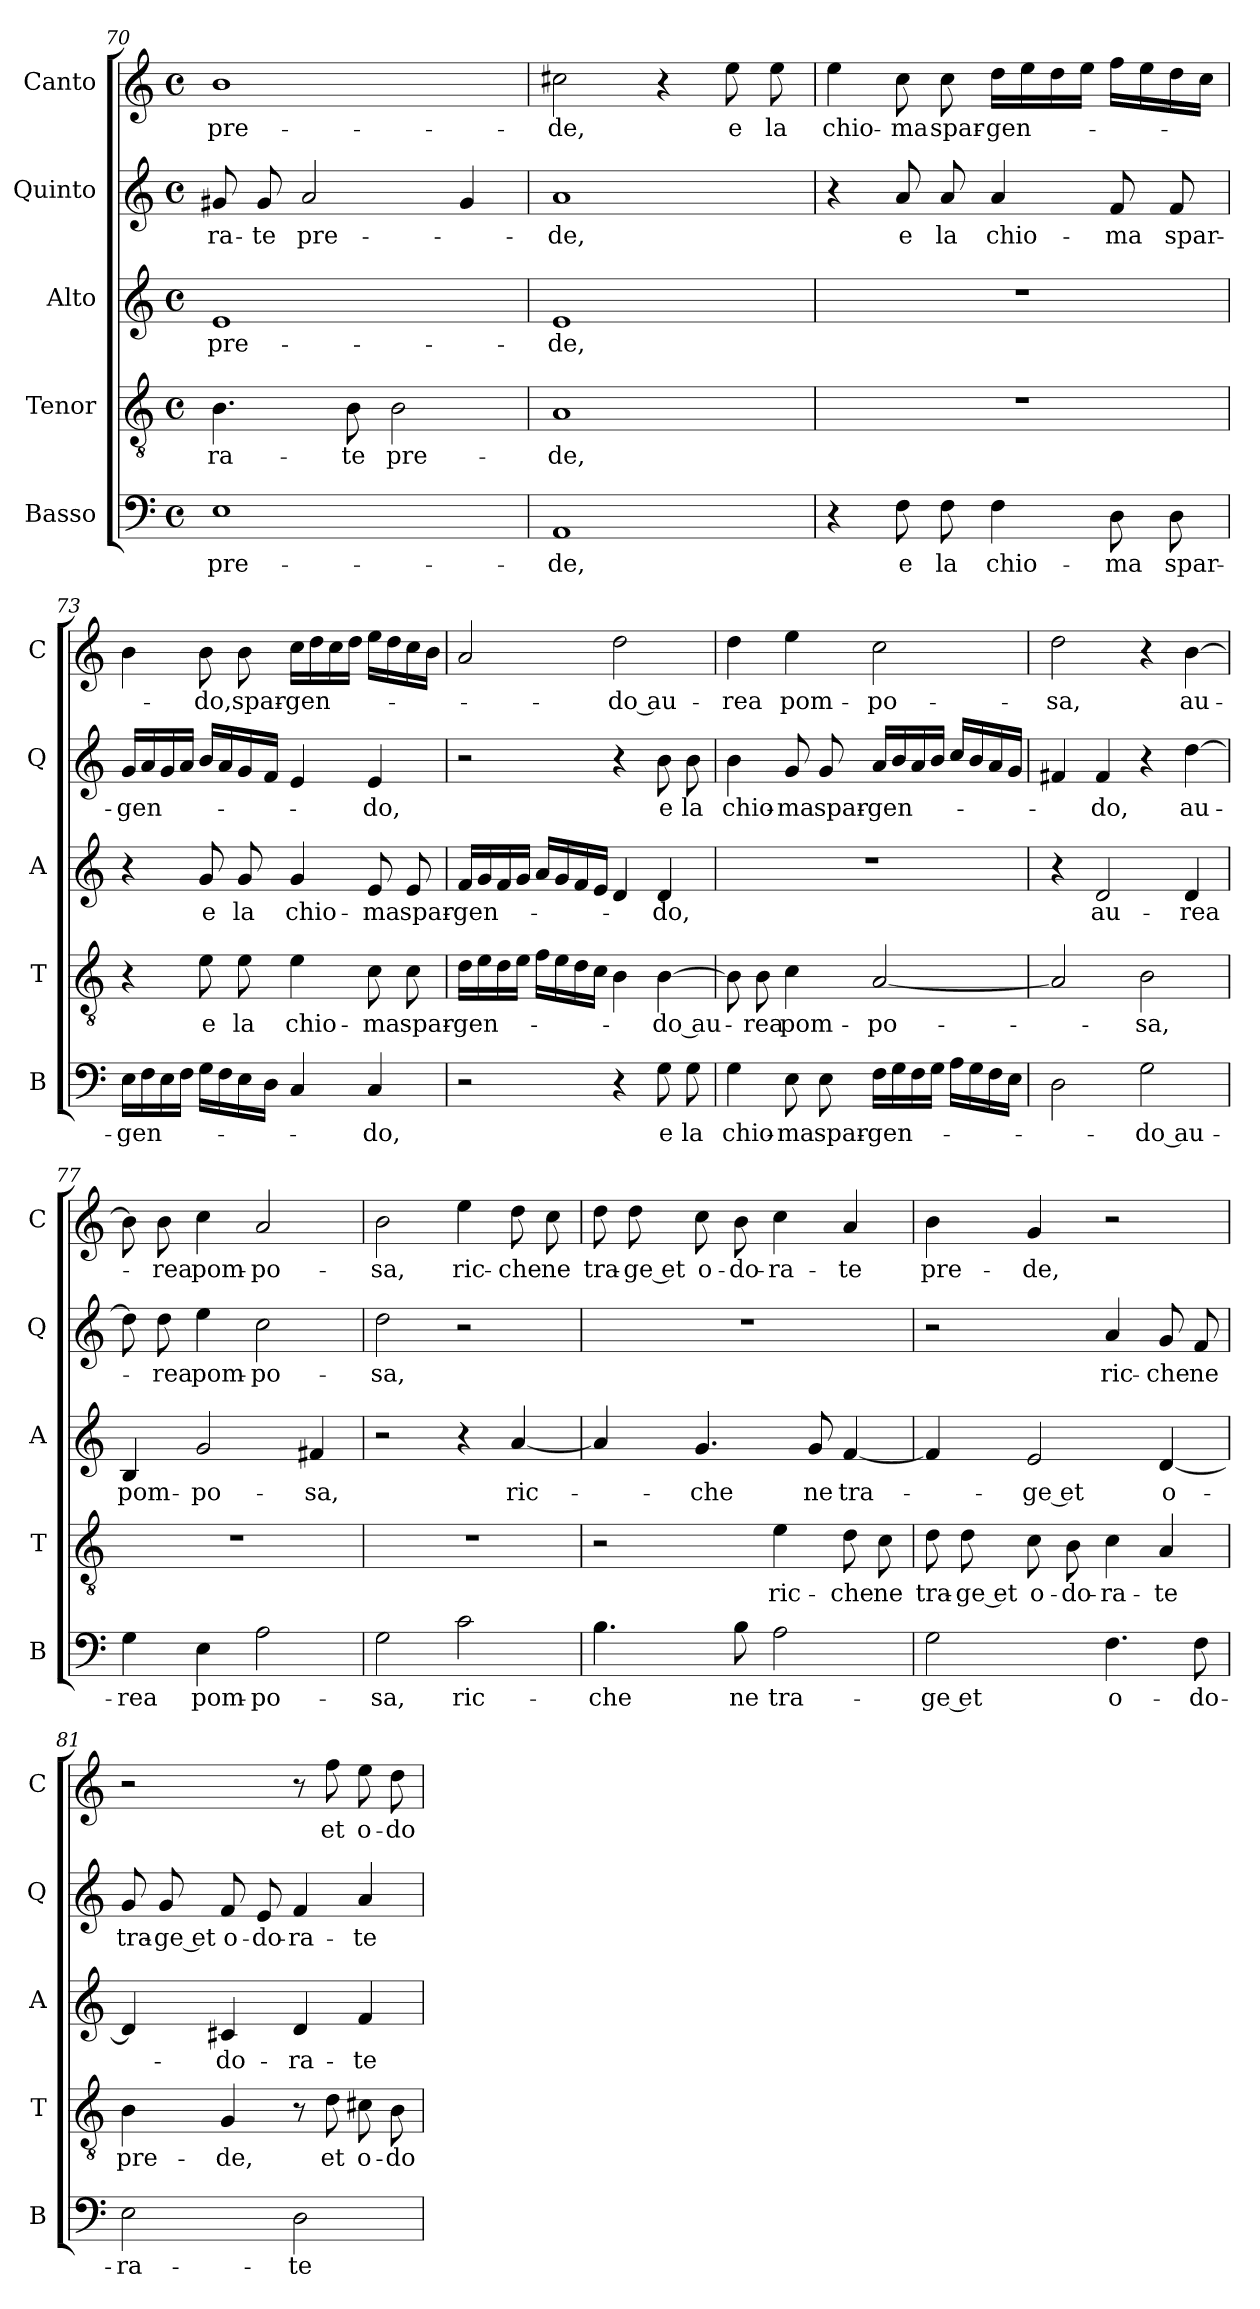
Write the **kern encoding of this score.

**kern	**text	**kern	**text	**kern	**text	**kern	**text	**kern	**text
*part5	*part5	*part4	*part4	*part3	*part3	*part2	*part2	*part1	*part1
*staff5	*staff5	*staff4	*staff4	*staff3	*staff3	*staff2	*staff2	*staff1	*staff1
*I"Basso	*	*I"Tenor	*	*I"Alto	*	*I"Quinto	*	*I"Canto	*
*I'B	*	*I'T	*	*I'A	*	*I'Q	*	*I'C	*
!!LO:LB:g=z
*clefF4	*	*clefGv2	*	*clefG2	*	*clefG2	*	*clefG2	*
*k[]	*	*k[]	*	*k[]	*	*k[]	*	*k[]	*
*C:	*	*C:	*	*C:	*	*C:	*	*C:	*
*M4/4	*	*M4/4	*	*M4/4	*	*M4/4	*	*M4/4	*
*met(c)	*	*met(c)	*	*met(c)	*	*met(c)	*	*met(c)	*
=70	=70	=70	=70	=70	=70	=70	=70	=70	=70
!	!LO:LY:b	!	!LO:LY:b	!	!LO:LY:b	!	!LO:LY:b	!	!LO:LY:b
1E	pre-	4.B\	-ra-	1e	pre-	8g#X/	-ra-	1b	pre-
!	!	!	!	!	!	!	!LO:LY:b	!	!
.	.	.	.	.	.	8g#/	-te	.	.
!	!	!	!	!	!	!	!LO:LY:b	!	!
.	.	.	.	.	.	2a/	pre-	.	.
!	!	!	!LO:LY:b	!	!	!	!	!	!
.	.	8B\	-te	.	.	.	.	.	.
!	!	!	!LO:LY:b	!	!	!	!	!	!
.	.	2B\	pre-	.	.	.	.	.	.
.	.	.	.	.	.	4g#/	.	.	.
=71	=71	=71	=71	=71	=71	=71	=71	=71	=71
!	!LO:LY:b	!	!LO:LY:b	!	!LO:LY:b	!	!LO:LY:b	!	!LO:LY:b
1AA	-de,	1A	-de,	1e	-de,	1a	-de,	2cc#X\	-de,
.	.	.	.	.	.	.	.	4r	.
!	!	!	!	!	!	!	!	!	!LO:LY:b
.	.	.	.	.	.	.	.	8ee\	e
!	!	!	!	!	!	!	!	!	!LO:LY:b
.	.	.	.	.	.	.	.	8ee\	la
=72	=72	=72	=72	=72	=72	=72	=72	=72	=72
!	!	!	!	!	!	!	!	!	!LO:LY:b
4r	.	1r	.	1r	.	4r	.	4ee\	chio-
!	!LO:LY:b	!	!	!	!	!	!LO:LY:b	!	!LO:LY:b
8F\	e	.	.	.	.	8a/	e	8cc\	-ma
!	!LO:LY:b	!	!	!	!	!	!LO:LY:b	!	!LO:LY:b
8F\	la	.	.	.	.	8a/	la	8cc\	spar-
!	!LO:LY:b	!	!	!	!	!	!LO:LY:b	!	!LO:LY:b
4F\	chio-	.	.	.	.	4a/	chio-	16dd\LL	-gen-
.	.	.	.	.	.	.	.	16ee\	.
.	.	.	.	.	.	.	.	16dd\	.
.	.	.	.	.	.	.	.	16ee\JJ	.
!	!LO:LY:b	!	!	!	!	!	!LO:LY:b	!	!
8D\	-ma	.	.	.	.	8f/	-ma	16ff\LL	.
.	.	.	.	.	.	.	.	16ee\	.
!	!LO:LY:b	!	!	!	!	!	!LO:LY:b	!	!
8D\	spar-	.	.	.	.	8f/	spar-	16dd\	.
.	.	.	.	.	.	.	.	16cc\JJ	.
=73	=73	=73	=73	=73	=73	=73	=73	=73	=73
!	!LO:LY:b	!	!	!	!	!	!LO:LY:b	!	!
16E\LL	-gen-	4r	.	4r	.	16g/LL	-gen-	4b\	.
16F\	.	.	.	.	.	16a/	.	.	.
16E\	.	.	.	.	.	16g/	.	.	.
16F\JJ	.	.	.	.	.	16a/JJ	.	.	.
!	!	!	!LO:LY:b	!	!LO:LY:b	!	!	!	!LO:LY:b
16G\LL	.	8e\	e	8g/	e	16b/LL	.	8b\	-do,
16F\	.	.	.	.	.	16a/	.	.	.
!	!	!	!LO:LY:b	!	!LO:LY:b	!	!	!	!LO:LY:b
16E\	.	8e\	la	8g/	la	16g/	.	8b\	spar-
16D\JJ	.	.	.	.	.	16f/JJ	.	.	.
!	!	!	!LO:LY:b	!	!LO:LY:b	!	!	!	!LO:LY:b
4C/	.	4e\	chio-	4g/	chio-	4e/	.	16cc\LL	-gen-
.	.	.	.	.	.	.	.	16dd\	.
.	.	.	.	.	.	.	.	16cc\	.
.	.	.	.	.	.	.	.	16dd\JJ	.
!	!LO:LY:b	!	!LO:LY:b	!	!LO:LY:b	!	!LO:LY:b	!	!
4C/	-do,	8c\	-ma	8e/	-ma	4e/	-do,	16ee\LL	.
.	.	.	.	.	.	.	.	16dd\	.
!	!	!	!LO:LY:b	!	!LO:LY:b	!	!	!	!
.	.	8c\	spar-	8e/	spar-	.	.	16cc\	.
.	.	.	.	.	.	.	.	16b\JJ	.
!!LO:LB:g=z
=74	=74	=74	=74	=74	=74	=74	=74	=74	=74
!	!	!	!LO:LY:b	!	!LO:LY:b	!	!	!	!
2r	.	16d\LL	-gen-	16f/LL	-gen-	2r	.	2a/	.
.	.	16e\	.	16g/	.	.	.	.	.
.	.	16d\	.	16f/	.	.	.	.	.
.	.	16e\JJ	.	16g/JJ	.	.	.	.	.
.	.	16f\LL	.	16a/LL	.	.	.	.	.
.	.	16e\	.	16g/	.	.	.	.	.
.	.	16d\	.	16f/	.	.	.	.	.
.	.	16c\JJ	.	16e/JJ	.	.	.	.	.
!	!	!	!	!	!	!	!	!	!LO:LY:b
4r	.	4B\	.	4d/	.	4r	.	2dd\	-do au-
!	!LO:LY:b	!	!LO:LY:b	!	!LO:LY:b	!	!LO:LY:b	!	!
8G\	e	[4B\	-do au-	4d/	-do,	8b\	e	.	.
!	!LO:LY:b	!	!	!	!	!	!LO:LY:b	!	!
8G\	la	.	.	.	.	8b\	la	.	.
=75	=75	=75	=75	=75	=75	=75	=75	=75	=75
!	!LO:LY:b	!	!	!	!	!	!LO:LY:b	!	!LO:LY:b
4G\	chio-	8B\]	.	1r	.	4b\	chio-	4dd\	-rea
!	!	!	!LO:LY:b	!	!	!	!	!	!
.	.	8B\	-rea	.	.	.	.	.	.
!	!LO:LY:b	!	!LO:LY:b	!	!	!	!LO:LY:b	!	!LO:LY:b
8E\	-ma	4c\	pom-	.	.	8g/	-ma	4ee\	pom-
!	!LO:LY:b	!	!	!	!	!	!LO:LY:b	!	!
8E\	spar-	.	.	.	.	8g/	spar-	.	.
!	!LO:LY:b	!	!LO:LY:b	!	!	!	!LO:LY:b	!	!LO:LY:b
16F\LL	-gen-	[2A/	-po-	.	.	16a/LL	-gen-	2cc\	-po-
16G\	.	.	.	.	.	16b/	.	.	.
16F\	.	.	.	.	.	16a/	.	.	.
16G\JJ	.	.	.	.	.	16b/JJ	.	.	.
16A\LL	.	.	.	.	.	16cc/LL	.	.	.
16G\	.	.	.	.	.	16b/	.	.	.
16F\	.	.	.	.	.	16a/	.	.	.
16E\JJ	.	.	.	.	.	16g/JJ	.	.	.
=76	=76	=76	=76	=76	=76	=76	=76	=76	=76
!	!	!	!	!	!	!	!	!	!LO:LY:b
2D\	.	2A/]	.	4r	.	4f#X/	.	2dd\	-sa,
!	!	!	!	!	!LO:LY:b	!	!LO:LY:b	!	!
.	.	.	.	2d/	au-	4f#/	-do,	.	.
!	!LO:LY:b	!	!LO:LY:b	!	!	!	!	!	!
2G\	-do au-	2B\	-sa,	.	.	4r	.	4r	.
!	!	!	!	!	!LO:LY:b	!	!LO:LY:b	!	!LO:LY:b
.	.	.	.	4d/	-rea	[4dd\	au-	[4b\	au-
=77	=77	=77	=77	=77	=77	=77	=77	=77	=77
!	!LO:LY:b	!	!	!	!LO:LY:b	!	!	!	!
4G\	-rea	1r	.	4B/	pom-	8dd\]	.	8b\]	.
!	!	!	!	!	!	!	!LO:LY:b	!	!LO:LY:b
.	.	.	.	.	.	8dd\	-rea	8b\	-rea
!	!LO:LY:b	!	!	!	!LO:LY:b	!	!LO:LY:b	!	!LO:LY:b
4E\	pom-	.	.	2g/	-po-	4ee\	pom-	4cc\	pom-
!	!LO:LY:b	!	!	!	!	!	!LO:LY:b	!	!LO:LY:b
2A\	-po-	.	.	.	.	2cc\	-po-	2a/	-po-
!	!	!	!	!	!LO:LY:b	!	!	!	!
.	.	.	.	4f#X/	-sa,	.	.	.	.
!!LO:PB:g=z
=78	=78	=78	=78	=78	=78	=78	=78	=78	=78
!	!LO:LY:b	!	!	!	!	!	!LO:LY:b	!	!LO:LY:b
2G\	-sa,	1r	.	2r	.	2dd\	-sa,	2b\	-sa,
!	!LO:LY:b	!	!	!	!	!	!	!	!LO:LY:b
2c\	ric-	.	.	4r	.	2r	.	4ee\	ric-
!	!	!	!	!	!LO:LY:b	!	!	!	!LO:LY:b
.	.	.	.	[4a/	ric-	.	.	8dd\	-che
!	!	!	!	!	!	!	!	!	!LO:LY:b
.	.	.	.	.	.	.	.	8cc\	ne
=79	=79	=79	=79	=79	=79	=79	=79	=79	=79
!	!LO:LY:b	!	!	!	!	!	!	!	!LO:LY:b
4.B\	-che	2r	.	4a/]	.	1r	.	8dd\	tra-
!	!	!	!	!	!	!	!	!	!LO:LY:b
.	.	.	.	.	.	.	.	8dd\	-ge et
!	!	!	!	!	!LO:LY:b	!	!	!	!LO:LY:b
.	.	.	.	4.g/	-che	.	.	8cc\	o-
!	!LO:LY:b	!	!	!	!	!	!	!	!LO:LY:b
8B\	ne	.	.	.	.	.	.	8b\	-do-
!	!LO:LY:b	!	!LO:LY:b	!	!	!	!	!	!LO:LY:b
2A\	tra-	4e\	ric-	.	.	.	.	4cc\	-ra-
!	!	!	!	!	!LO:LY:b	!	!	!	!
.	.	.	.	8g/	ne	.	.	.	.
!	!	!	!LO:LY:b	!	!LO:LY:b	!	!	!	!LO:LY:b
.	.	8d\	-che	[4f/	tra-	.	.	4a/	-te
!	!	!	!LO:LY:b	!	!	!	!	!	!
.	.	8c\	ne	.	.	.	.	.	.
=80	=80	=80	=80	=80	=80	=80	=80	=80	=80
!	!LO:LY:b	!	!LO:LY:b	!	!	!	!	!	!LO:LY:b
2G\	-ge et	8d\	tra-	4f/]	.	2r	.	4b\	pre-
!	!	!	!LO:LY:b	!	!	!	!	!	!
.	.	8d\	-ge et	.	.	.	.	.	.
!	!	!	!LO:LY:b	!	!LO:LY:b	!	!	!	!LO:LY:b
.	.	8c\	o-	2e/	-ge et	.	.	4g/	-de,
!	!	!	!LO:LY:b	!	!	!	!	!	!
.	.	8B\	-do-	.	.	.	.	.	.
!	!LO:LY:b	!	!LO:LY:b	!	!	!	!LO:LY:b	!	!
4.F\	o-	4c\	-ra-	.	.	4a/	ric-	2r	.
!	!	!	!LO:LY:b	!	!LO:LY:b	!	!LO:LY:b	!	!
.	.	4A/	-te	[4d/	o-	8g/	-che	.	.
!	!LO:LY:b	!	!	!	!	!	!LO:LY:b	!	!
8F\	-do-	.	.	.	.	8f/	ne	.	.
=81	=81	=81	=81	=81	=81	=81	=81	=81	=81
!	!LO:LY:b	!	!LO:LY:b	!	!	!	!LO:LY:b	!	!
2E\	-ra-	4B\	pre-	4d/]	.	8g/	tra-	2r	.
!	!	!	!	!	!	!	!LO:LY:b	!	!
.	.	.	.	.	.	8g/	-ge et	.	.
!	!	!	!LO:LY:b	!	!LO:LY:b	!	!LO:LY:b	!	!
.	.	4G/	-de,	4c#X/	-do-	8f/	o-	.	.
!	!	!	!	!	!	!	!LO:LY:b	!	!
.	.	.	.	.	.	8e/	-do-	.	.
!	!LO:LY:b	!	!	!	!LO:LY:b	!	!LO:LY:b	!	!
2D\	-te	8r	.	4d/	-ra-	4f/	-ra-	8r	.
!	!	!	!LO:LY:b	!	!	!	!	!	!LO:LY:b
.	.	8d\	et	.	.	.	.	8ff\	et
!	!	!	!LO:LY:b	!	!LO:LY:b	!	!LO:LY:b	!	!LO:LY:b
.	.	8c#X\	o-	4f/	-te	4a/	-te	8ee\	o-
!	!	!	!LO:LY:b	!	!	!	!	!	!LO:LY:b
.	.	8B\	-do-	.	.	.	.	8dd\	-do-
=	=	=	=	=	=	=	=	=	=
*-	*-	*-	*-	*-	*-	*-	*-	*-	*-
